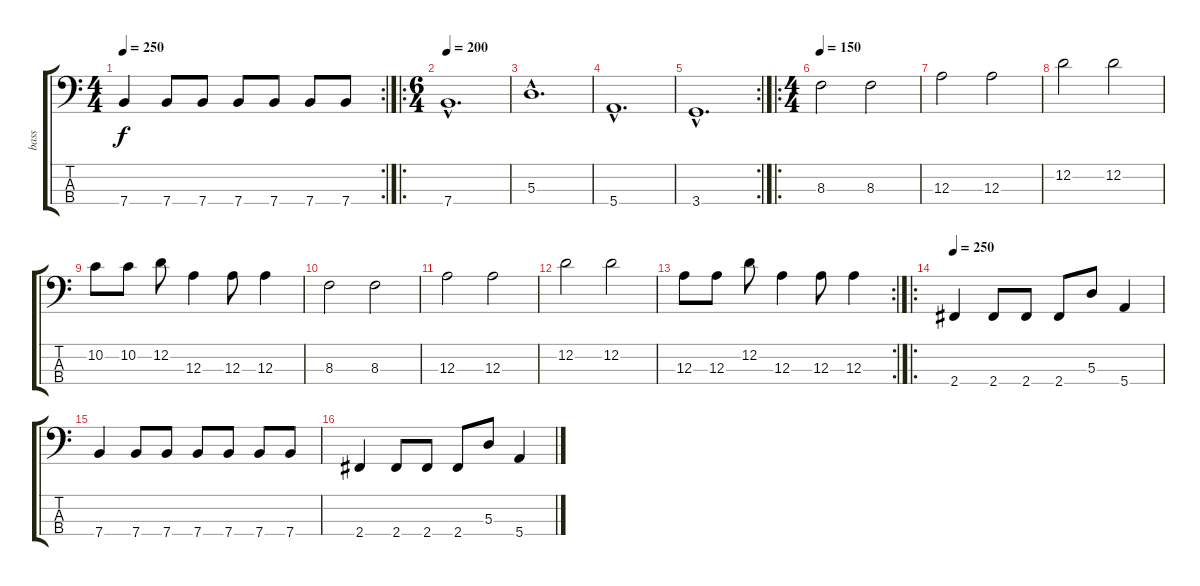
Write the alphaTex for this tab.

\track ("bass" "bass") {instrument electricbasspick}
\staff {score tabs}
\tuning (G2 D2 A1 E1) {hide}
\rc 2
\ts (4 4)
\tempo 250
\clef f4
\ks c
7.4.4{dy f} 7.4.8 7.4.8 7.4.8 7.4.8 7.4.8 7.4.8 |
\ro
\ts (6 4)
\tempo 200
7.4{hac}.1{d} |
5.3{hac}.1{d} |
5.4{hac}.1{d} |
\rc 2
3.4{hac}.1{d} |
\ro
\ts (4 4)
\tempo 150
8.3.2 8.3.2 |
12.3.2 12.3.2 |
12.2.2 12.2.2 |
10.2.8 10.2.8 12.2.8 12.3.4 12.3.8 12.3.4 |
8.3.2 8.3.2 |
12.3.2 12.3.2 |
12.2.2 12.2.2 |
\rc 2
12.3.8 12.3.8 12.2.8 12.3.4 12.3.8 12.3.4 |
\ro
\tempo 250
2.4.4 2.4.8 2.4.8 2.4.8 5.3.8 5.4.4 |
7.4.4 7.4.8 7.4.8 7.4.8 7.4.8 7.4.8 7.4.8 |
2.4.4 2.4.8 2.4.8 2.4.8 5.3.8 5.4.4
